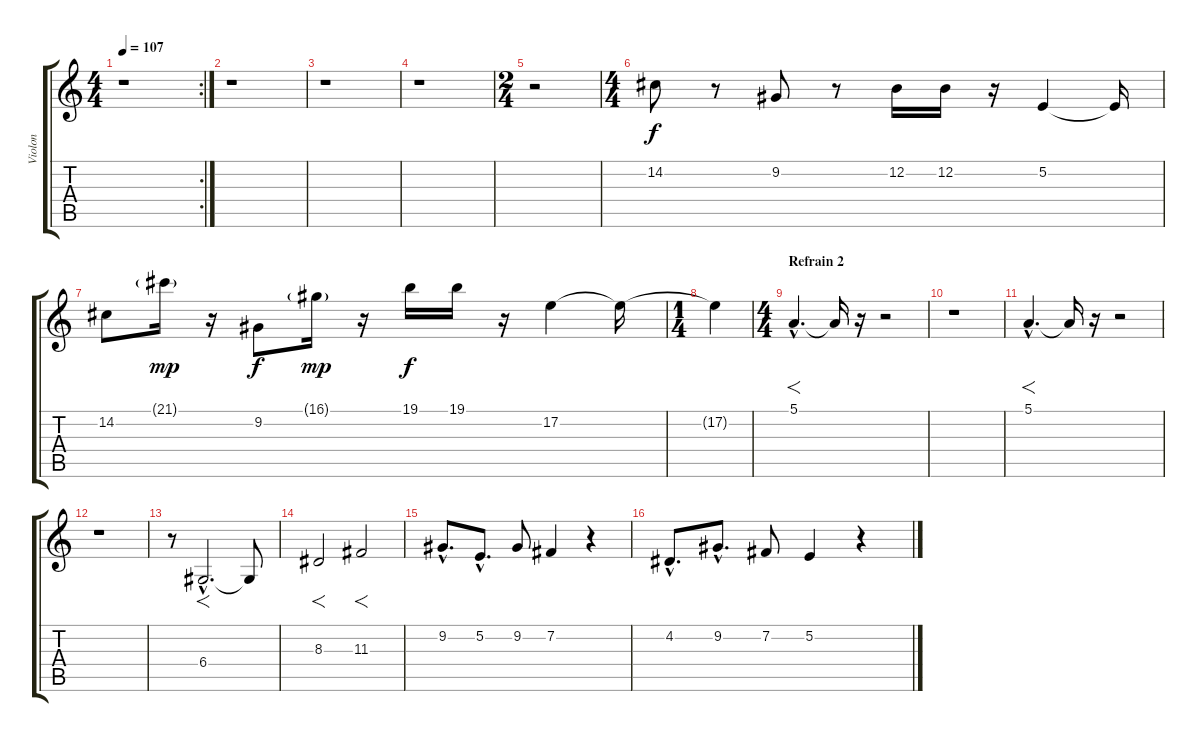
\track ("Violon" "Violon") {instrument violin}
\staff {score tabs}
\tuning (E4 B3 G3 D3 A2 E2) {hide}
\rc 2
\ts (4 4)
\tempo 107
\clef g2
\ks c
r.1{dy f} |
r.1 |
r.1 |
r.1 |
\ts (2 4)
r.2 |
\ts (4 4)
14.2.8 r.8 9.2.8 r.8 12.2.16 12.2.16 r.16 5.2.4 5.2{t}.16 |
14.2.8 21.1{g}.16{dy mp} r.16 9.2.8{dy f} 16.1{g}.16{dy mp} r.16 19.1.16{dy f} 19.1.16 r.16 17.2.4 17.2{t}.16 |
\ts (1 4)
17.2{t}.4 |
\ts (4 4)
\section ("" "Refrain 2")
5.1{hac}.4{f d} 5.1{t}.16 r.16 r.2 |
r.1 |
5.1{hac}.4{f d} 5.1{t}.16 r.16 r.2 |
r.1 |
r.8 6.4{hac}.2{f d} 6.4{t}.8 |
8.3.2{f} 11.3.2{f} |
9.2{hac}.8{d} 5.2{hac}.8{d} 9.2.8 7.2.4 r.4 |
4.2{hac}.8{d} 9.2{hac}.8{d} 7.2.8 5.2.4 r.4
